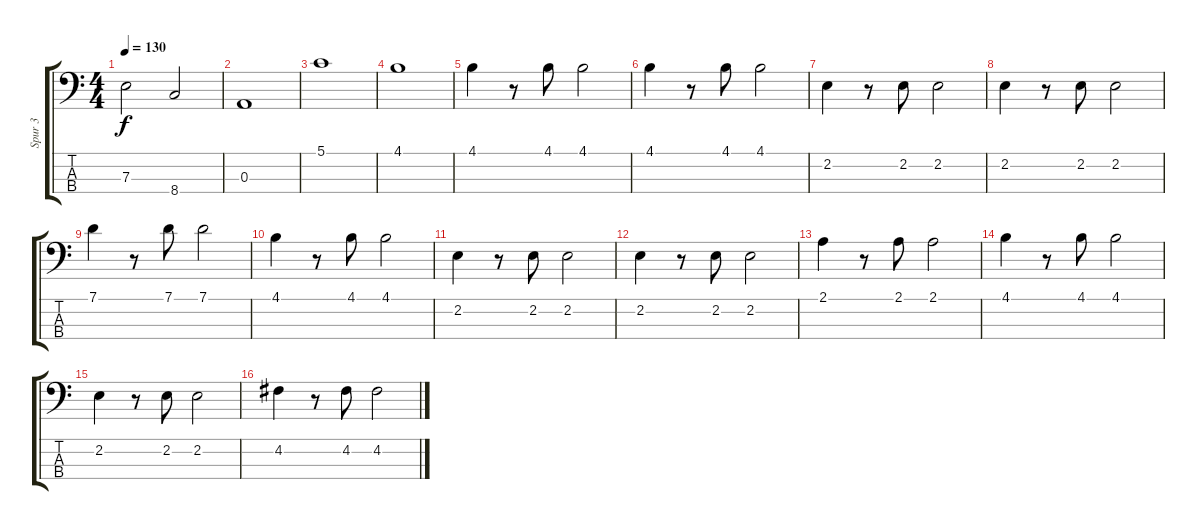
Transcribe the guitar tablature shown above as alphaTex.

\track ("Spur 3" "Spur 3") {instrument electricbasspick}
\staff {score tabs}
\tuning (G2 D2 A1 E1) {hide}
\ts (4 4)
\tempo 130
\clef f4
\ks c
7.3.2{dy f} 8.4.2 |
0.3.1 |
5.1.1 |
4.1.1 |
4.1.4 r.8 4.1.8 4.1.2 |
4.1.4 r.8 4.1.8 4.1.2 |
2.2.4 r.8 2.2.8 2.2.2 |
2.2.4 r.8 2.2.8 2.2.2 |
7.1.4 r.8 7.1.8 7.1.2 |
4.1.4 r.8 4.1.8 4.1.2 |
2.2.4 r.8 2.2.8 2.2.2 |
2.2.4 r.8 2.2.8 2.2.2 |
2.1.4 r.8 2.1.8 2.1.2 |
4.1.4 r.8 4.1.8 4.1.2 |
2.2.4 r.8 2.2.8 2.2.2 |
4.2.4 r.8 4.2.8 4.2.2
